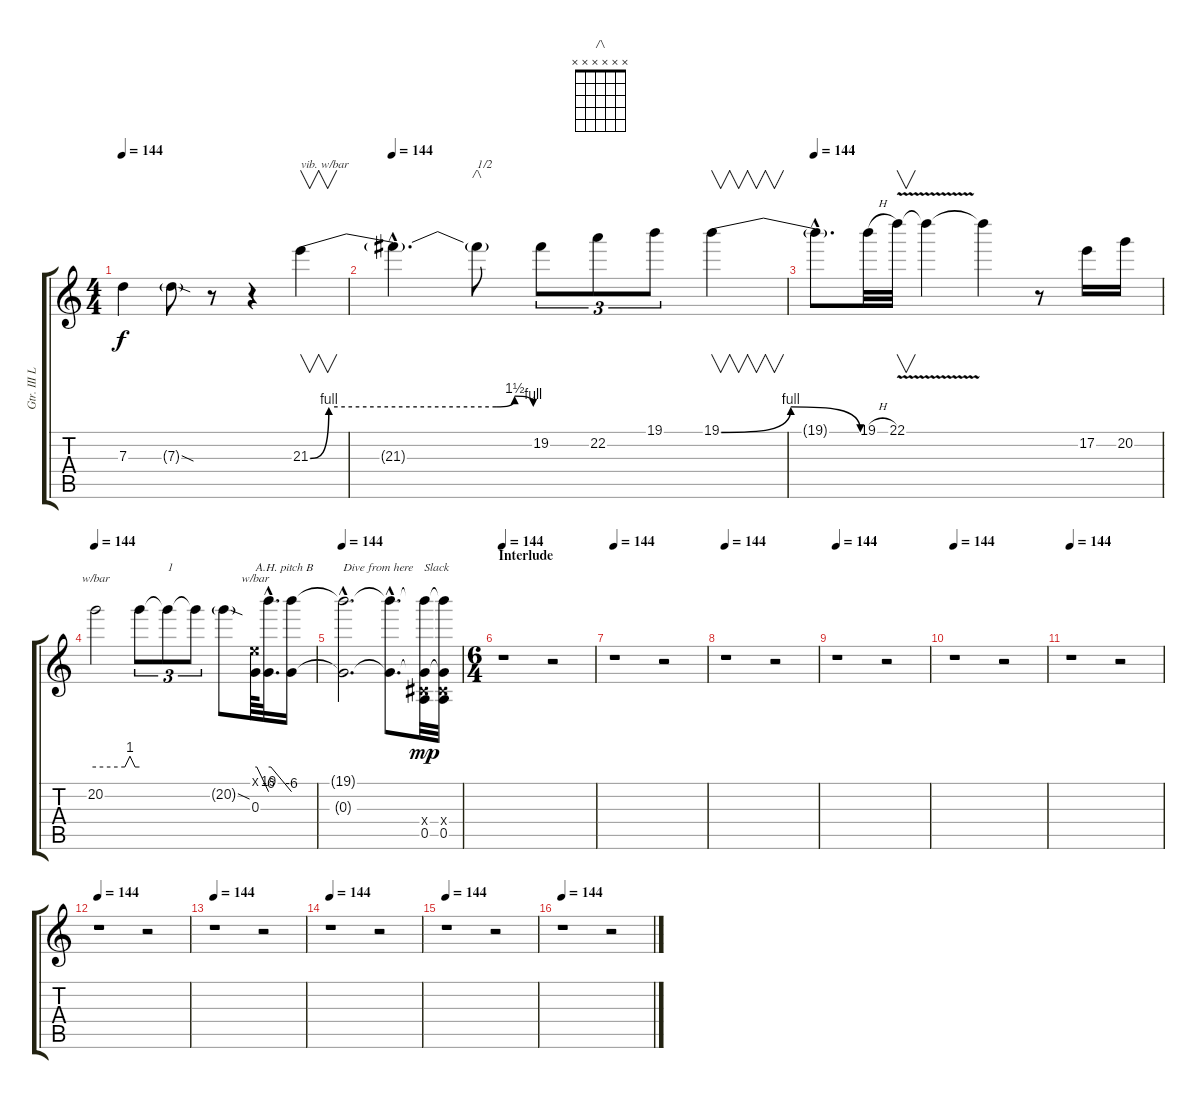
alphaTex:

\track ("Gtr. III Lead" "Gtr. III L") {instrument overdrivenguitar}
\staff {score tabs}
\tuning (E4 B3 G3 D3 A2 E2) {hide}
\chord ("/\\" x x x x x x) {firstfret 0}
\ts (4 4)
\tempo 144
\clef g2
\ks c
7.3{t}.4{dy f} 7.3{sod g}.8 r.8 r.4 21.3{be (custom 0 0 5 4 50 4 55 6 60 4)}.4{v txt "vib. w/bar"} |
\tempo 144
21.3{hac t}.4{d} 21.3{t}.8{ch "/\\" txt "1/2"} 19.2.8{tu (3 2)} 22.2.8{tu (3 2)} 19.1.8{tu (3 2)} 19.1{be (bendrelease 0 0 8 4 55 4 60 0)}.4{v} |
\tempo 144
19.1{hac t}.8{d} 19.1{h}.32 22.1{v}.32{v} 22.1{t}.4 22.1{t}.4 r.8 17.2.16 20.2.16 |
\tempo 144
20.2.2{tbe (custom default 0 0 40 0 47 4 54 0 60 0)} 20.2{t}.8{tu (3 2)} 20.2{t}.8{tu (3 2) txt "1"} 20.2{t}.8{tu (3 2)} 20.2{sod g}.8 (0.1{x} 0.3).64{tbe (custom default 0 0 7 0 60 -24) txt "A.H. pitch B"} (19.1{hac} 0.3{hac t}).32{d tbe (custom default 0 0 6 0 60 -24)} (19.1{t} 0.3{t}).16 |
\tempo 144
(19.1{hac t} 0.3{hac t}).2{d txt "Dive from here"} (19.1{hac t} 0.3{hac t}).8{d} (19.1{t} 0.3{t} -1.4{x} 0.5).32{txt "Slack" dy mp} (19.1{t} 0.3{t} -1.4{x} 0.5).32 |
\ts (6 4)
\section ("" "Interlude")
\tempo 144
r.1 r.2 |
\tempo 144
r.1 r.2 |
\tempo 144
r.1 r.2 |
\tempo 144
r.1 r.2 |
\tempo 144
r.1 r.2 |
\tempo 144
r.1 r.2 |
\tempo 144
r.1 r.2 |
\tempo 144
r.1 r.2 |
\tempo 144
r.1 r.2 |
\tempo 144
r.1 r.2 |
\tempo 144
r.1 r.2
